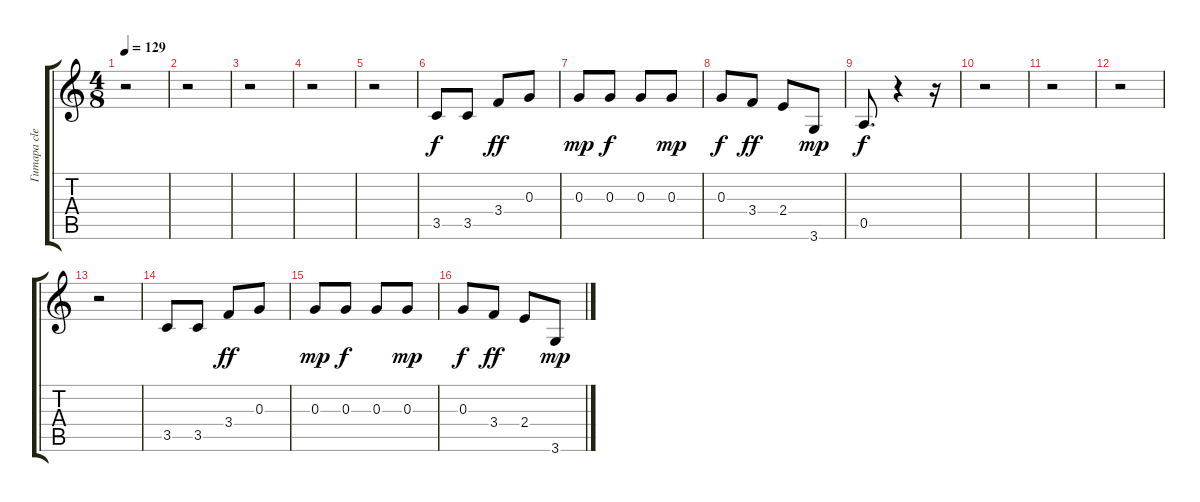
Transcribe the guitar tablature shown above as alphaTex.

\track ("Гитара clean" "Гитара cle") {instrument electricguitarclean}
\staff {score tabs}
\tuning (E4 B3 G3 D3 A2 E2) {hide}
\ts (4 8)
\tempo 129
\clef g2
\ks c
r.2{dy f} |
r.2 |
r.2 |
r.2 |
r.2 |
3.5.8{instrument electricguitarclean} 3.5.8 3.4.8{dy ff} 0.3.8 |
0.3.8{dy mp} 0.3.8{dy f} 0.3.8 0.3.8{dy mp} |
0.3.8{dy f} 3.4.8{dy ff} 2.4.8 3.6.8{dy mp} |
0.5.8{d dy f} r.4 r.16 |
r.2 |
r.2 |
r.2 |
r.2 |
3.5.8 3.5.8 3.4.8{dy ff} 0.3.8 |
0.3.8{dy mp} 0.3.8{dy f} 0.3.8 0.3.8{dy mp} |
0.3.8{dy f} 3.4.8{dy ff} 2.4.8 3.6.8{dy mp}
